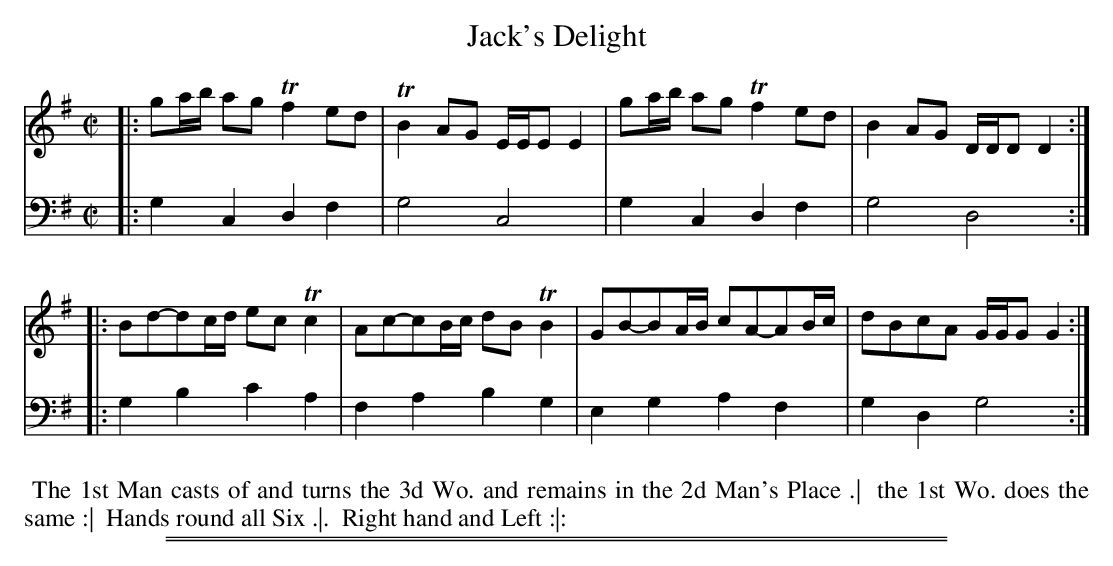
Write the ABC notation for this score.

X:1
T: Jack's Delight
M: C|
L: 1/8
K: G
V: 1
|: ga/b/ ag Tf2 ed | TB2 AG E/E/E E2 | ga/b/ ag Tf2 ed | B2 AG D/D/D D2 :|
|: Bd-dc/d/ ec Tc2 | Ac-cB/c/ dB TB2 | GB-BA/B/ cA-AB/c/ | dBcA G/G/G G2 :|
V: 2 clef=bass middle=d
|: g2c2 d2f2 | g4 c4 | g2c2 d2f2 | g4 d4 :|
|: g2b2 c'2a2 | f2a2 b2g2 | e2g2 a2f2 | g2d2 g4 :|
